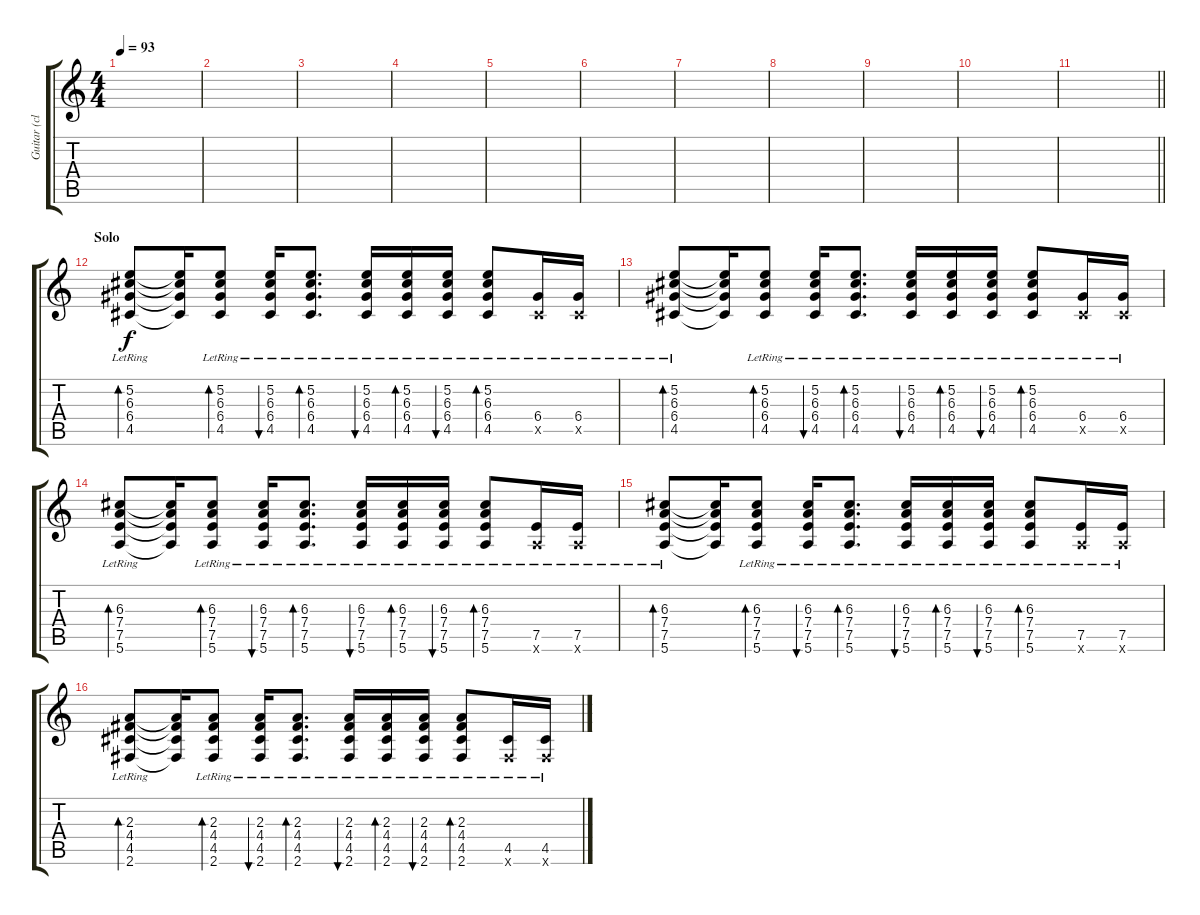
\track ("Guitar (clean, rhythm) 2" "Guitar (cl") {instrument acousticguitarsteel}
\staff {score tabs}
\tuning (E4 B3 G3 D3 A2 E2) {hide}
\ts (4 4)
\tempo 93
\clef g2
\ks c
|
|
|
|
|
|
|
|
|
|
\barLineRight lightlight
|
\section ("" "Solo")
(5.2{lr} 6.3{lr} 6.4{lr} 4.5{lr}).8{bd 60} (5.2{t} 6.3{t} 6.4{t} 4.5{t}).16 (5.2{lr} 6.3{lr} 6.4{lr} 4.5{lr}).8{bd 60} (5.2{lr} 6.3{lr} 6.4{lr} 4.5{lr}).16{bu 60} (5.2{lr} 6.3{lr} 6.4{lr} 4.5{lr}).8{d bd 60} (5.2{lr} 6.3{lr} 6.4{lr} 4.5{lr}).16{bu 60} (5.2{lr} 6.3{lr} 6.4{lr} 4.5{lr}).16{bd 60} (5.2{lr} 6.3{lr} 6.4{lr} 4.5{lr}).16{bu 60} (5.2{lr} 6.3{lr} 6.4{lr} 4.5{lr}).8{bd 60} (6.4{lr} 4.5{x}).16 (6.4{lr} 4.5{x}).16 |
(5.2{lr} 6.3{lr} 6.4{lr} 4.5{lr}).8{bd 60} (5.2{t} 6.3{t} 6.4{t} 4.5{t}).16 (5.2{lr} 6.3{lr} 6.4{lr} 4.5{lr}).8{bd 60} (5.2{lr} 6.3{lr} 6.4{lr} 4.5{lr}).16{bu 60} (5.2{lr} 6.3{lr} 6.4{lr} 4.5{lr}).8{d bd 60} (5.2{lr} 6.3{lr} 6.4{lr} 4.5{lr}).16{bu 60} (5.2{lr} 6.3{lr} 6.4{lr} 4.5{lr}).16{bd 60} (5.2{lr} 6.3{lr} 6.4{lr} 4.5{lr}).16{bu 60} (5.2{lr} 6.3{lr} 6.4{lr} 4.5{lr}).8{bd 60} (6.4{lr} 4.5{x}).16 (6.4{lr} 4.5{x}).16 |
(6.3{lr} 7.4{lr} 7.5{lr} 5.6{lr}).8{bd 60} (6.3{t} 7.4{t} 7.5{t} 5.6{t}).16 (6.3{lr} 7.4{lr} 7.5{lr} 5.6{lr}).8{bd 60} (6.3{lr} 7.4{lr} 7.5{lr} 5.6{lr}).16{bu 60} (6.3{lr} 7.4{lr} 7.5{lr} 5.6{lr}).8{d bd 60} (6.3{lr} 7.4{lr} 7.5{lr} 5.6{lr}).16{bu 60} (6.3{lr} 7.4{lr} 7.5{lr} 5.6{lr}).16{bd 60} (6.3{lr} 7.4{lr} 7.5{lr} 5.6{lr}).16{bu 60} (6.3{lr} 7.4{lr} 7.5{lr} 5.6{lr}).8{bd 60} (7.5{lr} 5.6{x}).16 (7.5{lr} 5.6{x}).16 |
(6.3{lr} 7.4{lr} 7.5{lr} 5.6{lr}).8{bd 60} (6.3{t} 7.4{t} 7.5{t} 5.6{t}).16 (6.3{lr} 7.4{lr} 7.5{lr} 5.6{lr}).8{bd 60} (6.3{lr} 7.4{lr} 7.5{lr} 5.6{lr}).16{bu 60} (6.3{lr} 7.4{lr} 7.5{lr} 5.6{lr}).8{d bd 60} (6.3{lr} 7.4{lr} 7.5{lr} 5.6{lr}).16{bu 60} (6.3{lr} 7.4{lr} 7.5{lr} 5.6{lr}).16{bd 60} (6.3{lr} 7.4{lr} 7.5{lr} 5.6{lr}).16{bu 60} (6.3{lr} 7.4{lr} 7.5{lr} 5.6{lr}).8{bd 60} (7.5{lr} 5.6{x}).16 (7.5{lr} 5.6{x}).16 |
(2.3{lr} 4.4{lr} 4.5{lr} 2.6{lr}).8{bd 60} (2.3{t} 4.4{t} 4.5{t} 2.6{t}).16 (2.3{lr} 4.4{lr} 4.5{lr} 2.6{lr}).8{bd 60} (2.3{lr} 4.4{lr} 4.5{lr} 2.6{lr}).16{bu 60} (2.3{lr} 4.4{lr} 4.5{lr} 2.6{lr}).8{d bd 60} (2.3{lr} 4.4{lr} 4.5{lr} 2.6{lr}).16{bu 60} (2.3{lr} 4.4{lr} 4.5{lr} 2.6{lr}).16{bd 60} (2.3{lr} 4.4{lr} 4.5{lr} 2.6{lr}).16{bu 60} (2.3{lr} 4.4{lr} 4.5{lr} 2.6{lr}).8{bd 60} (4.5{lr} 2.6{x}).16 (4.5{lr} 2.6{x}).16
